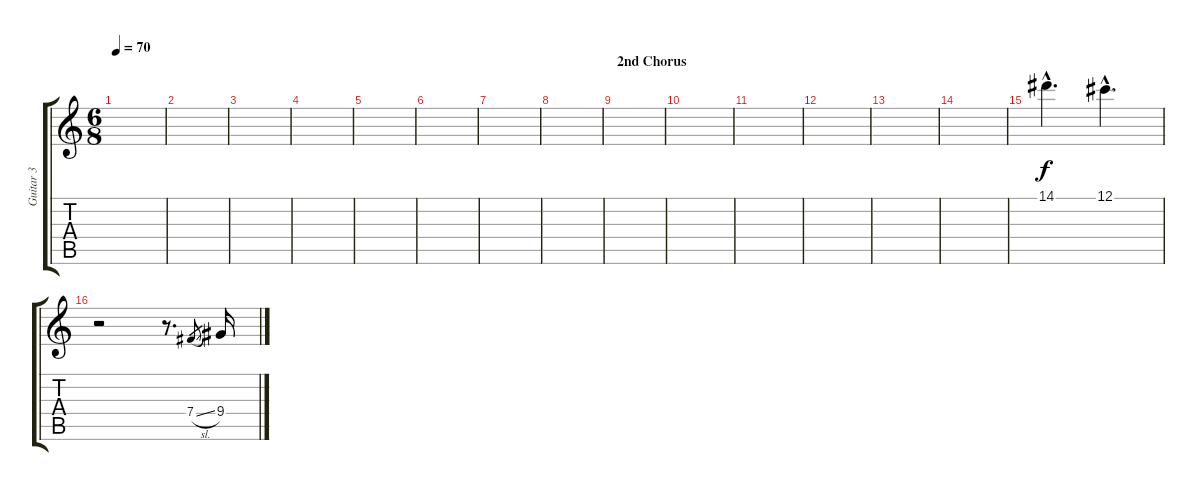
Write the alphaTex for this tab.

\track ("Guitar 3" "Guitar 3") {instrument distortionguitar}
\staff {score tabs}
\tuning (Db4 Ab3 G3 B2 Gb2 Db2) {hide}
\ts (6 8)
\tempo 70
\clef g2
\ks c
|
|
|
|
|
|
|
|
\section ("" "2nd Chorus")
|
|
|
|
|
|
14.1{hac}.4{d} 12.1{hac}.4{d} |
r.2 r.8{d} 7.4{sl}.8{gr} 9.4.16
